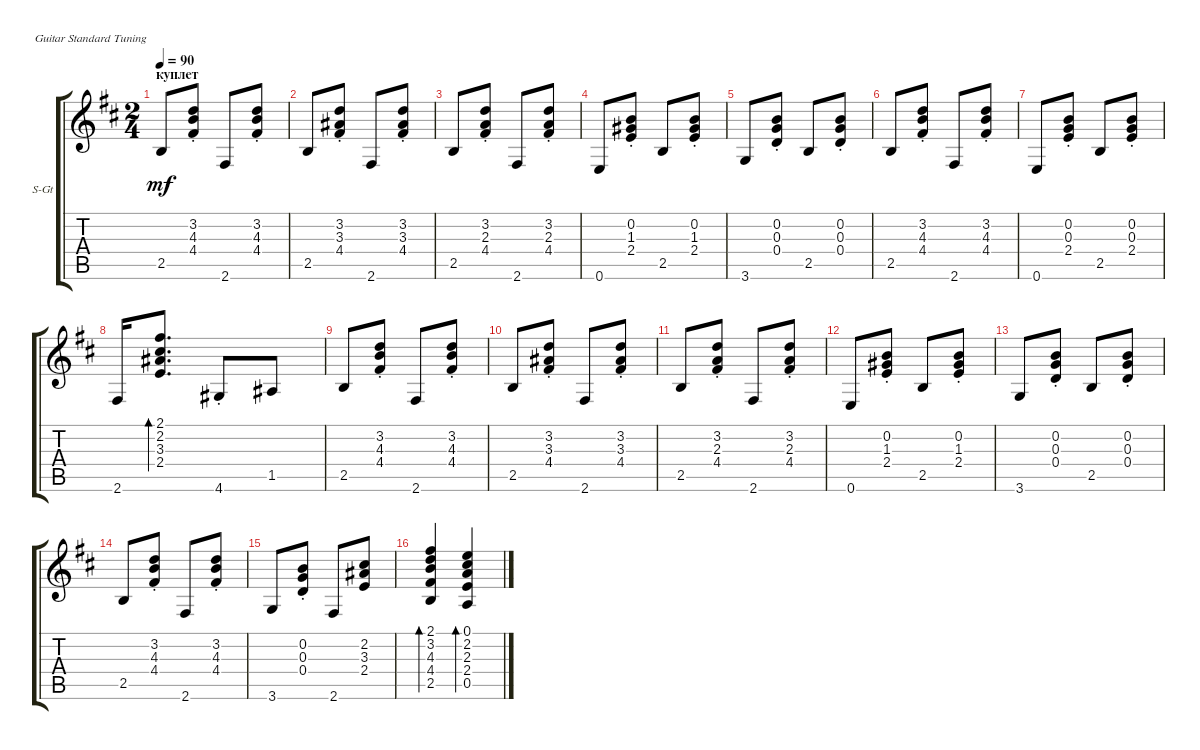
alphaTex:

\defaultSystemsLayout 4
\bracketExtendMode groupsimilarinstruments
\firstSystemTrackNameOrientation horizontal
\otherSystemsTrackNameOrientation horizontal
\track ("Steel Guitar" "S-Gt") {instrument acousticguitarsteel}
\staff {score tabs}
\tuning (E4 B3 G3 D3 A2 E2)
\ts (2 4)
\section ("" "куплет")
\tempo 90
\clef g2
\ks bminor
2.5.8{dy mf} (4.4{st} 4.3{st} 3.2{st}).8 2.6.8 (4.4{st} 4.3{st} 3.2{st}).8 |
2.5.8 (4.4{st} 3.3{st} 3.2{st}).8 2.6.8 (4.4{st} 3.3{st} 3.2{st}).8 |
2.5.8 (4.4{st} 2.3{st} 3.2{st}).8 2.6.8 (4.4{st} 2.3{st} 3.2{st}).8 |
0.6.8 (1.3{st} 0.2{st} 2.4{st}).8 2.5.8 (1.3{st} 0.2{st} 2.4{st}).8 |
3.6.8 (0.4{st} 0.3{st} 0.2{st}).8 2.5.8 (0.4{st} 0.3{st} 0.2{st}).8 |
2.5.8 (4.4{st} 4.3{st} 3.2{st}).8 2.6.8 (4.4{st} 4.3{st} 3.2{st}).8 |
0.6.8 (0.3{st} 0.2{st} 2.4{st}).8 2.5.8 (0.3{st} 0.2{st} 2.4{st}).8 |
2.6.16 (2.4 3.3 2.2 2.1).8{d bd 30} 4.6{st}.8 1.5.8 |
2.5.8 (4.4{st} 4.3{st} 3.2{st}).8 2.6.8 (4.4{st} 4.3{st} 3.2{st}).8 |
2.5.8 (4.4{st} 3.3{st} 3.2{st}).8 2.6.8 (4.4{st} 3.3{st} 3.2{st}).8 |
2.5.8 (4.4{st} 2.3{st} 3.2{st}).8 2.6.8 (4.4{st} 2.3{st} 3.2{st}).8 |
0.6.8 (1.3{st} 0.2{st} 2.4{st}).8 2.5.8 (1.3{st} 0.2{st} 2.4{st}).8 |
3.6.8 (0.4{st} 0.3{st} 0.2{st}).8 2.5.8 (0.4{st} 0.3{st} 0.2{st}).8 |
2.5.8 (4.4{st} 4.3{st} 3.2{st}).8 2.6.8 (4.4{st} 4.3{st} 3.2{st}).8 |
3.6.8 (0.4{st} 0.3{st} 0.2{st}).8 2.6.8 (2.4 3.3 2.2).8 |
(4.4 4.3 3.2 2.1 2.5).4{bd 30} (0.5 2.4 2.3 2.2 0.1).4{bd 30}
